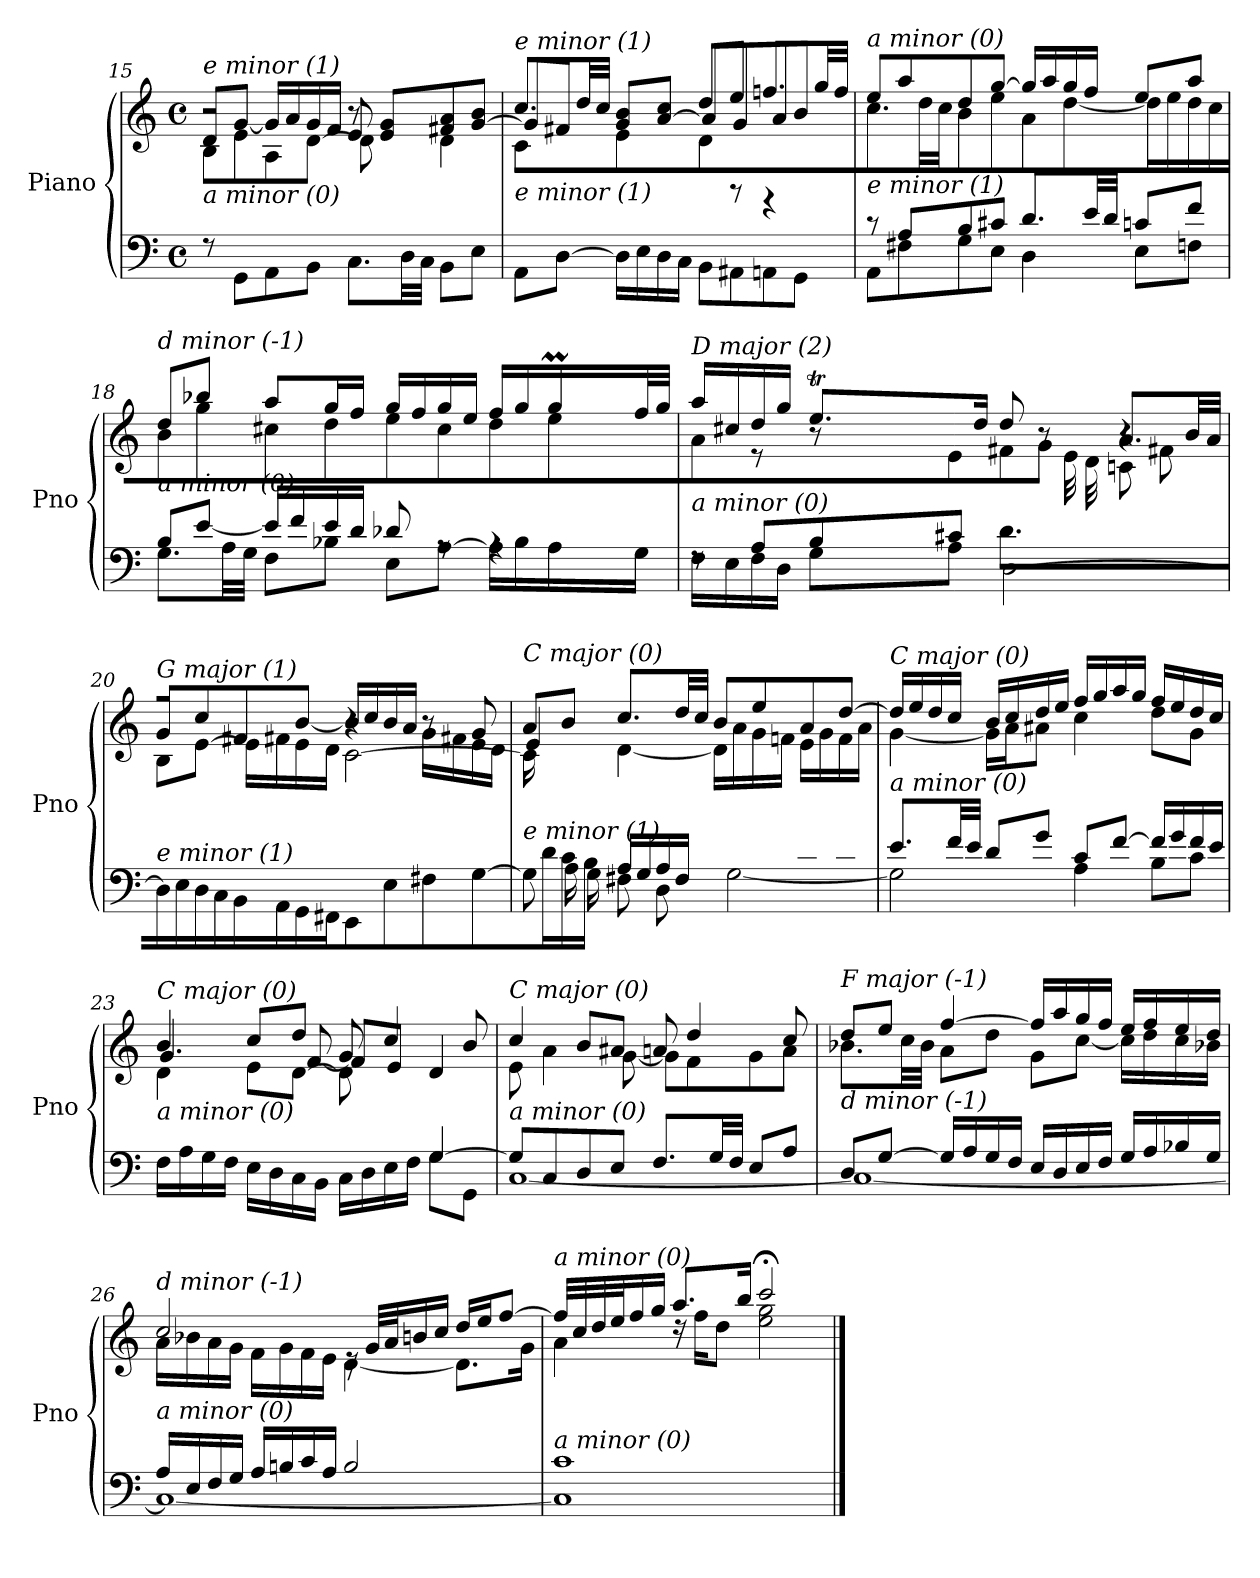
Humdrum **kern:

**kern	**kern
*part1	*part1
*staff2	*staff1
*I"Piano	*
*I'Pno	*
*clefF4	*clefG2
*k[]	*k[]
*M4/4	*M4/4
*met(c)	*met(c)
=15	=15
*^	*^
*	*^	*	*^
!	!	!	!LO:TX:i:t=e minor (1)	!	!
!LO:TX:i:t=a minor (0)	!	!	!	!	!
2ryy	2ryy	8rF	2r	8d/L	8B\L
.	.	8GG\L	.	[8g/J	8e\
.	.	8AA\	.	16g/LL]	8A\
.	.	.	.	16a/	.
.	.	8BB\J	.	16g/	[8d\J
.	.	.	.	16f/JJ	.
8ryy	8ryy	8.C\L	8r	8e/	8d\L]
4.ryy	8G/J	.	8e/ 8g/L	4.ryy	8ryy
.	.	32D\LL	.	.	.
.	.	32C\JJJ	.	.	.
.	4ryy	8BB\L	8f#X/ 8a/	.	4d\
.	.	8E\J	[8g/ 8b/J	.	.
!!LO:PB:g=z	!!	!!
=16	=16	=16	=16	=16	=16
!	!	!	!LO:TX:i:t=e minor (1)	!	!
!LO:TX:i:t=e minor (1)	!	!	!	!	!
4ryy	8ryy	8AA\L	8.cc/L	8g/L]	8c\L
.	8A/J	[8D\J	.	8f#X/J	8ryy
.	.	.	32dd/LL	.	.
.	.	.	32cc/JJJ	.	.
4ryy	4.ryy	16D\LL]	8g/ 8b/L	4ryy	4e\
.	.	16E\	.	.	.
.	.	16D\	[8a/ 8cc/J	.	.
.	.	16C\JJ	.	.	.
2ryy	.	8BB\L	8dd/L	8a/L]	8d\
.	8rb	8AA#Xi\	8ee/J	8g/	4.ryy
.	4rg	8AA\	8.ffn/L	8a/	.
.	.	8GG\J	.	8b/J	.
.	.	.	32gg/LL	.	.
.	.	.	32ff/JJJ	.	.
*	*v	*v	*	*	*
*	*	*	*v	*v
=17	=17	=17	=17
!	!	!LO:TX:i:t=a minor (0)	!
!LO:TX:i:t=e minor (1)	!	!	!
8r	8AA\L	8ee/L	8.cc\L
8A/L	8F#X\	8aa/	.
.	.	.	32dd\LL
.	.	.	32cc\JJJ
8B/	8G\	8dd/	8b\L
8c#X/J	8E\J	[8gg/J	8ee\J
8.d/L	4D\	16gg/LL]	8a\L
.	.	16aa/	.
.	.	16gg/	[8dd\J
32e/LL	.	16ff/JJ	.
32d/JJJ	.	.	.
8cn/L	8E\L	8ee/L	16dd\LL]
.	.	.	16ee\
8f/J	8Fn\J	8aa/J	16dd\
.	.	.	16cc\JJ
=18	=18	=18	=18
*	*^	*	*^
!	!	!	!LO:TX:i:t=d minor (-1)	!	!
!LO:TX:i:t=a minor (0)	!	!	!	!	!
2..ryy	8B/L	8.G\L	8dd/L	8b\L	2..ryy
.	[8e/J	.	8bb-X/J	8gg\	.
.	.	32A\LL	.	.	.
.	.	32G\JJJ	.	.	.
.	16e/LL]	8F\L	8aa/L	8cc#X\	.
.	16f/	.	.	.	.
.	16e/	8B-X\J	16gg/L	8dd\J	.
.	16d/JJ	.	16ff/JJ	.	.
.	8d-Xi/	8E\L	16gg/LL	8ee\L	.
.	.	.	16ff/	.	.
.	8rA	[8A\J	16gg/	8cc#\	.
.	.	.	16ee/JJ	.	.
.	4rA	16A\LL]	16ff/LL	8dd\	.
.	.	16B-\	16gg/	.	.
16ryy	.	16A\	16ggM/	8ee\J	64aa!yy
.	.	.	.	.	64gg!yy
.	.	.	.	.	64aa!yy
.	.	.	.	.	64gg!yy
16ryy	.	16G\JJ	32ff/L	.	16ryy
.	.	.	32gg/JJJ	.	.
!!LO:LB:g=z
=19	=19	=19	=19	=19	=19
*	*	*	*	*	*^
!	!	!	!LO:TX:i:t=D major (2)	!	!	!
!LO:TX:i:t=a minor (0)	!	!	!	!	!	!
4ryy	8rF	16F\LL	16aa/LL	8a\	4ryy	2ryy
.	.	16E\	16cc#X/	.	.	.
.	8A/L	16F\	16dd/	8r	.	.
.	.	16D\JJ	16gg/JJ	.	.	.
8.ryy	8B/	8G\L	8.eet/L	8r	64ff!yy	.
.	.	.	.	.	64ee!yy	.
.	.	.	.	.	64ff!yy	.
.	.	.	.	.	64ee!yy	.
.	.	.	.	.	64ff!yy	.
.	.	.	.	.	16..ee!yy	.
.	8c#X/J	8A\J	.	8e\	.	.
2ryy	.	.	16dd/Jk	.	2ryy	.
.	8.d/L	[2D\	8dd/	8f#X\L	.	8.ryy
.	.	.	8r	8g\J	.	.
.	4ryy	.	.	.	.	32e\LL
.	.	.	.	.	.	32d\JJJ
.	.	.	4r	8.a/L	.	8cn\L
.	.	.	.	.	.	8f#X\J
16ryy	16ryy	.	.	32b/LL	16ryy	.
.	.	.	.	32a/JJJ	.	.
*v	*v	*v	*	*	*	*
*	*	*	*v	*v
=20	=20	=20	=20
!	!LO:TX:i:t=G major (1)	!	!
!LO:TX:i:t=e minor (1)	!	!	!
16D\LL]	2rff	8g/L	8B\L
16E\	.	.	.
16D\	.	8cc/	[8e\J
16C\JJ	.	.	.
16BB\LL	.	8f#X/	16e\LL]
16AA\	.	.	16f#X\
16GG\	.	[8b/J	16e\
16FF#X\JJ	.	.	16d\JJ
8EE\L	4r	16b/LL]	[2c\
.	.	16cc/	.
8E\	.	16b/	.
.	.	16a/JJ	.
8F#X\	8r	16g\LL	.
.	.	16f#X\	.
[8G\J	8g/	16e\	.
.	.	16d\JJ	.
=21	=21	=21	=21
*^	*	*	*
!	!	!LO:TX:i:t=C major (0)	!	!
!LO:TX:i:t=e minor (1)	!	!	!	!
16ryy	8G\L]	8a/L	4e/	16c\LL]
16d/	.	.	.	2...ryy
16c/	16A\L	8b/J	.	.
16B/JJ	16G\JJ	.	.	.
16A/LL	8F#X\L	8.cc/L	[4d\	.
16G/	.	.	.	.
16A/	8D\J	.	.	.
16F#/JJ	.	32dd/LL	.	.
.	.	32cc/JJJ	.	.
8G/Lyy	[2G\	8b/L	16d\LL]	.
.	.	.	16a\	.
8B/	.	8ee/	16g\	.
.	.	.	16fn\JJ	.
8c/	.	8a/	16e\LL	.
.	.	.	16g\	.
8d/J	.	[8dd/J	16f\	.
.	.	.	16a\JJ	.
*	*	*	*v	*v
!!LO:LB:g=z
=22	=22	=22	=22
!	!	!LO:TX:i:t=C major (0)	!
!LO:TX:i:t=a minor (0)	!	!	!
8.e/L	2G\]	16dd/LL]	[4g\
.	.	16ee/	.
.	.	16dd/	.
32f/LL	.	16cc/JJ	.
32e/JJJ	.	.	.
8d/L	.	16b/LL	16g\LL]
.	.	16cc/	16a\J
8g/J	.	16dd/	8a#Xi\J
.	.	16ee/JJ	.
8c/L	4A\	16ff/LL	4cc\
.	.	16gg/	.
[8f/J	.	16aa/	.
.	.	16gg/JJ	.
16f/LL]	8B\L	16ff/LL	8dd\L
16g/	.	16ee/	.
16f/	8c\J	16dd/	8g\J
16e/JJ	.	16cc/JJ	.
=23	=23	=23	=23
*	*	*	*^
!	!	!LO:TX:i:t=C major (0)	!	!
!LO:TX:i:t=a minor (0)	!	!	!	!
2ryy	16F\LL	4b/	4.g/	4d\
.	16A\	.	.	.
.	16G\	.	.	.
.	16F\JJ	.	.	.
.	16E\LL	8cc/L	.	8e\L
.	16D\	.	.	.
.	16C\	8dd/J	[8f/	[8d\J
.	16BB\JJ	.	.	.
8ryy	16C\LL	8g/	8f/L]	8d\L]
.	16D\	.	.	.
8G/J	16E\	4cc/	8e/J	4.ryy
.	16F\JJ	.	.	.
[4G/	8G\L	.	4d/	.
.	8GG\J	8b/	.	.
*	*	*	*v	*v
=24	=24	=24	=24
!	!	!LO:TX:i:t=C major (0)	!
!LO:TX:i:t=a minor (0)	!	!	!
8G/L]	[1C	4cc/	8e\
8C/	.	.	4a\
8D/	.	8b/L	.
8E/J	.	8a#Xi/J	[8g\
8.F/L	.	8a/	8g\L]
.	.	4dd/	8f\
32G/LL	.	.	.
32F/JJJ	.	.	.
8E/L	.	.	8g\
8A/J	.	8cc/	8a\J
!!LO:LB:g=z	!!
=25	=25	=25	=25
!	!	!LO:TX:i:t=F major (-1)	!
!LO:TX:i:t=d minor (-1)	!	!	!
8D/L	1C_	8dd/L	8.b-X\L
[8G/J	.	8ee/J	.
.	.	.	32cc\LL
.	.	.	32b-\JJJ
16G/LL]	.	[4ff/	8a\L
16A/	.	.	.
16G/	.	.	8dd\J
16F/JJ	.	.	.
16E/LL	.	16ff/LL]	8g\L
16D/	.	16aa/	.
16E/	.	16gg/	[8cc\J
16F/JJ	.	16ff/JJ	.
16G/LL	.	16ee/LL	16cc\LL]
16A/	.	16ff/	16dd\
16B-X/	.	16ee/	16cc\
16G/JJ	.	16dd/JJ	16b-X\JJ
=26	=26	=26	=26
!	!	!LO:TX:i:t=d minor (-1)	!
!LO:TX:i:t=a minor (0)	!	!	!
16A/LL	1C_	2cc/	16a\LL
16E/	.	.	16b-X\
16F/	.	.	16a\
16G/JJ	.	.	16g\JJ
16A/LL	.	.	16f\LL
16Bn/	.	.	16g\
16c/	.	.	16f\
16A/JJ	.	.	16e\JJ
2B/	.	16re	[4d\
.	.	32g/LLL	.
.	.	32a/J	.
.	.	16bn/	.
.	.	16cc/JJ	.
.	.	16dd/LL	8.d\L]
.	.	16ee/J	.
.	.	[8ff/J	.
.	.	.	16g\Jk
=27	=27	=27	=27
!	!	!LO:TX:i:t=a minor (0)	!
!LO:TX:i:t=a minor (0)	!	!	!
1c	1C]	32ff/LLL]	4a\
.	.	32cc/	.
.	.	32dd/	.
.	.	32ee/J	.
.	.	16ff/	.
.	.	16gg/JJ	.
.	.	8.aa/L	16rdd
.	.	.	16ff\KL
.	.	.	8dd\J
.	.	16bb/Jk	.
.	.	2ccc;</	2ee\ 2gg\
*v	*v	*	*
*	*v	*v
==	==
*-	*-
